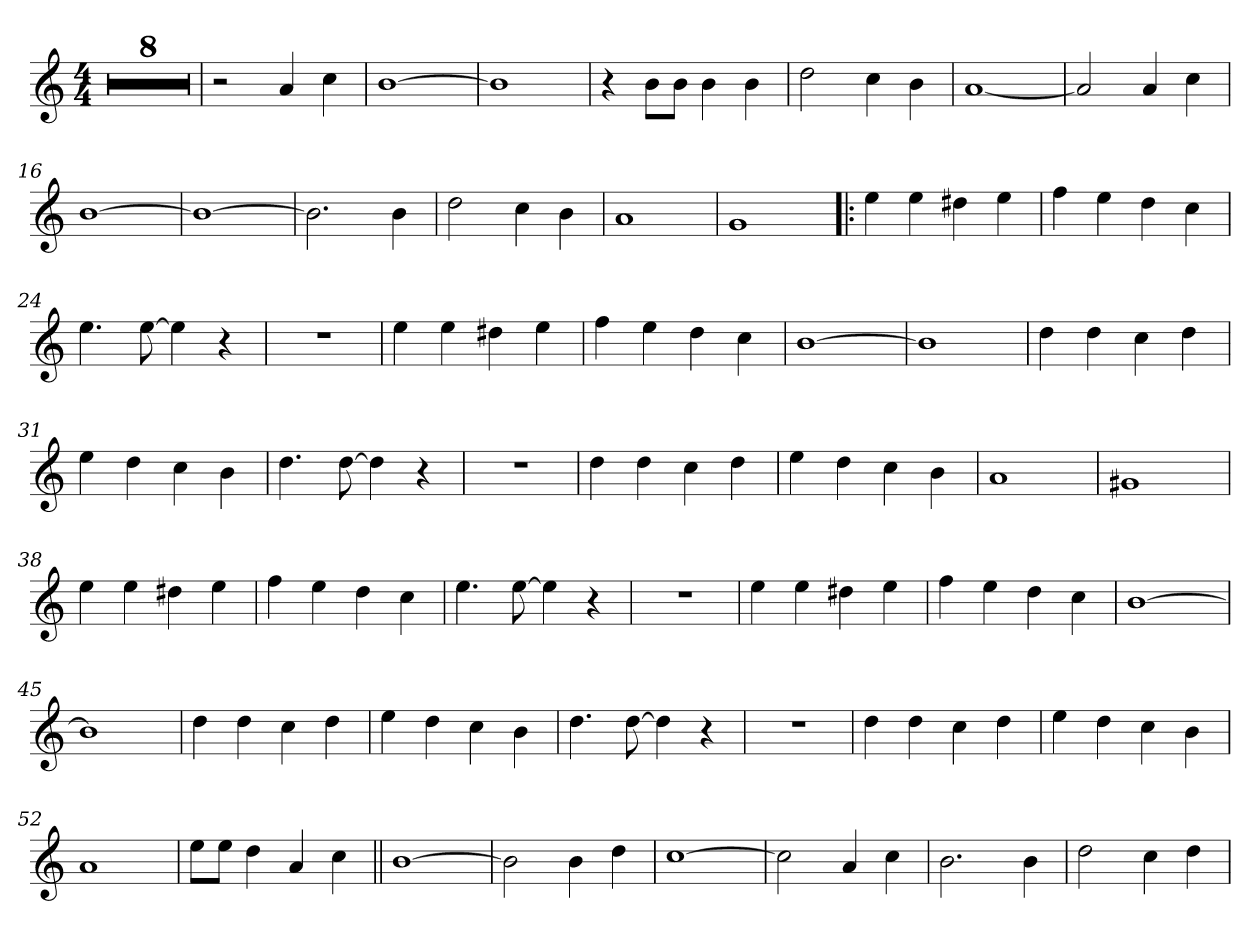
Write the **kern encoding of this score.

**kern
*part1
*staff1
*clefG2
*k[]
*a:
*M4/4
=1
1r
=2
1r
=3
1r
=4
1r
=5
1r
=6
1r
=7
1r
=8
1r
=9
2r
4a/
4cc\
=10
[1b
=11
1b]
=12
4r
8b\L
8b\J
4b\
4b\
!!LO:LB:g=z
=13
2dd\
4cc\
4b\
=14
[1a
=15
2a/]
4a/
4cc\
=16
[1b
=17
1b_
=18
2.b\]
4b\
=19
2dd\
4cc\
4b\
=20
1a
=21
1g
!!LO:LB:g=z
=22!|:
4ee\
4ee\
4dd#X\
4ee\
=23
4ff\
4ee\
4dd\
4cc\
=24
4.ee\
[8ee\
4ee\]
4r
=25
1r
=26
4ee\
4ee\
4dd#X\
4ee\
=27
4ff\
4ee\
4dd\
4cc\
=28
[1b
=29
1b]
!!LO:LB:g=z
=30
4dd\
4dd\
4cc\
4dd\
=31
4ee\
4dd\
4cc\
4b\
=32
4.dd\
[8dd\
4dd\]
4r
=33
1r
=34
4dd\
4dd\
4cc\
4dd\
=35
4ee\
4dd\
4cc\
4b\
=36
1a
=37
1g#X
=38
4ee\
4ee\
4dd#X\
4ee\
!!LO:LB:g=z
=39
4ff\
4ee\
4dd\
4cc\
=40
4.ee\
[8ee\
4ee\]
4r
=41
1r
=42
4ee\
4ee\
4dd#X\
4ee\
=43
4ff\
4ee\
4dd\
4cc\
=44
[1b
=45
1b]
=46
4dd\
4dd\
4cc\
4dd\
=47
4ee\
4dd\
4cc\
4b\
!!LO:LB:g=z
=48
4.dd\
[8dd\
4dd\]
4r
=49
1r
=50
4dd\
4dd\
4cc\
4dd\
=51
4ee\
4dd\
4cc\
4b\
=52
1a
=53
8ee\L
8ee\J
4dd\
4a/
4cc\
=54||
[1b
=55
2b\]
4b\
4dd\
!!LO:LB:g=z
=56
[1cc
=57
2cc\]
4a/
4cc\
=58
2.b\
4b\
=59
2dd\
4cc\
4dd\
=
*-
